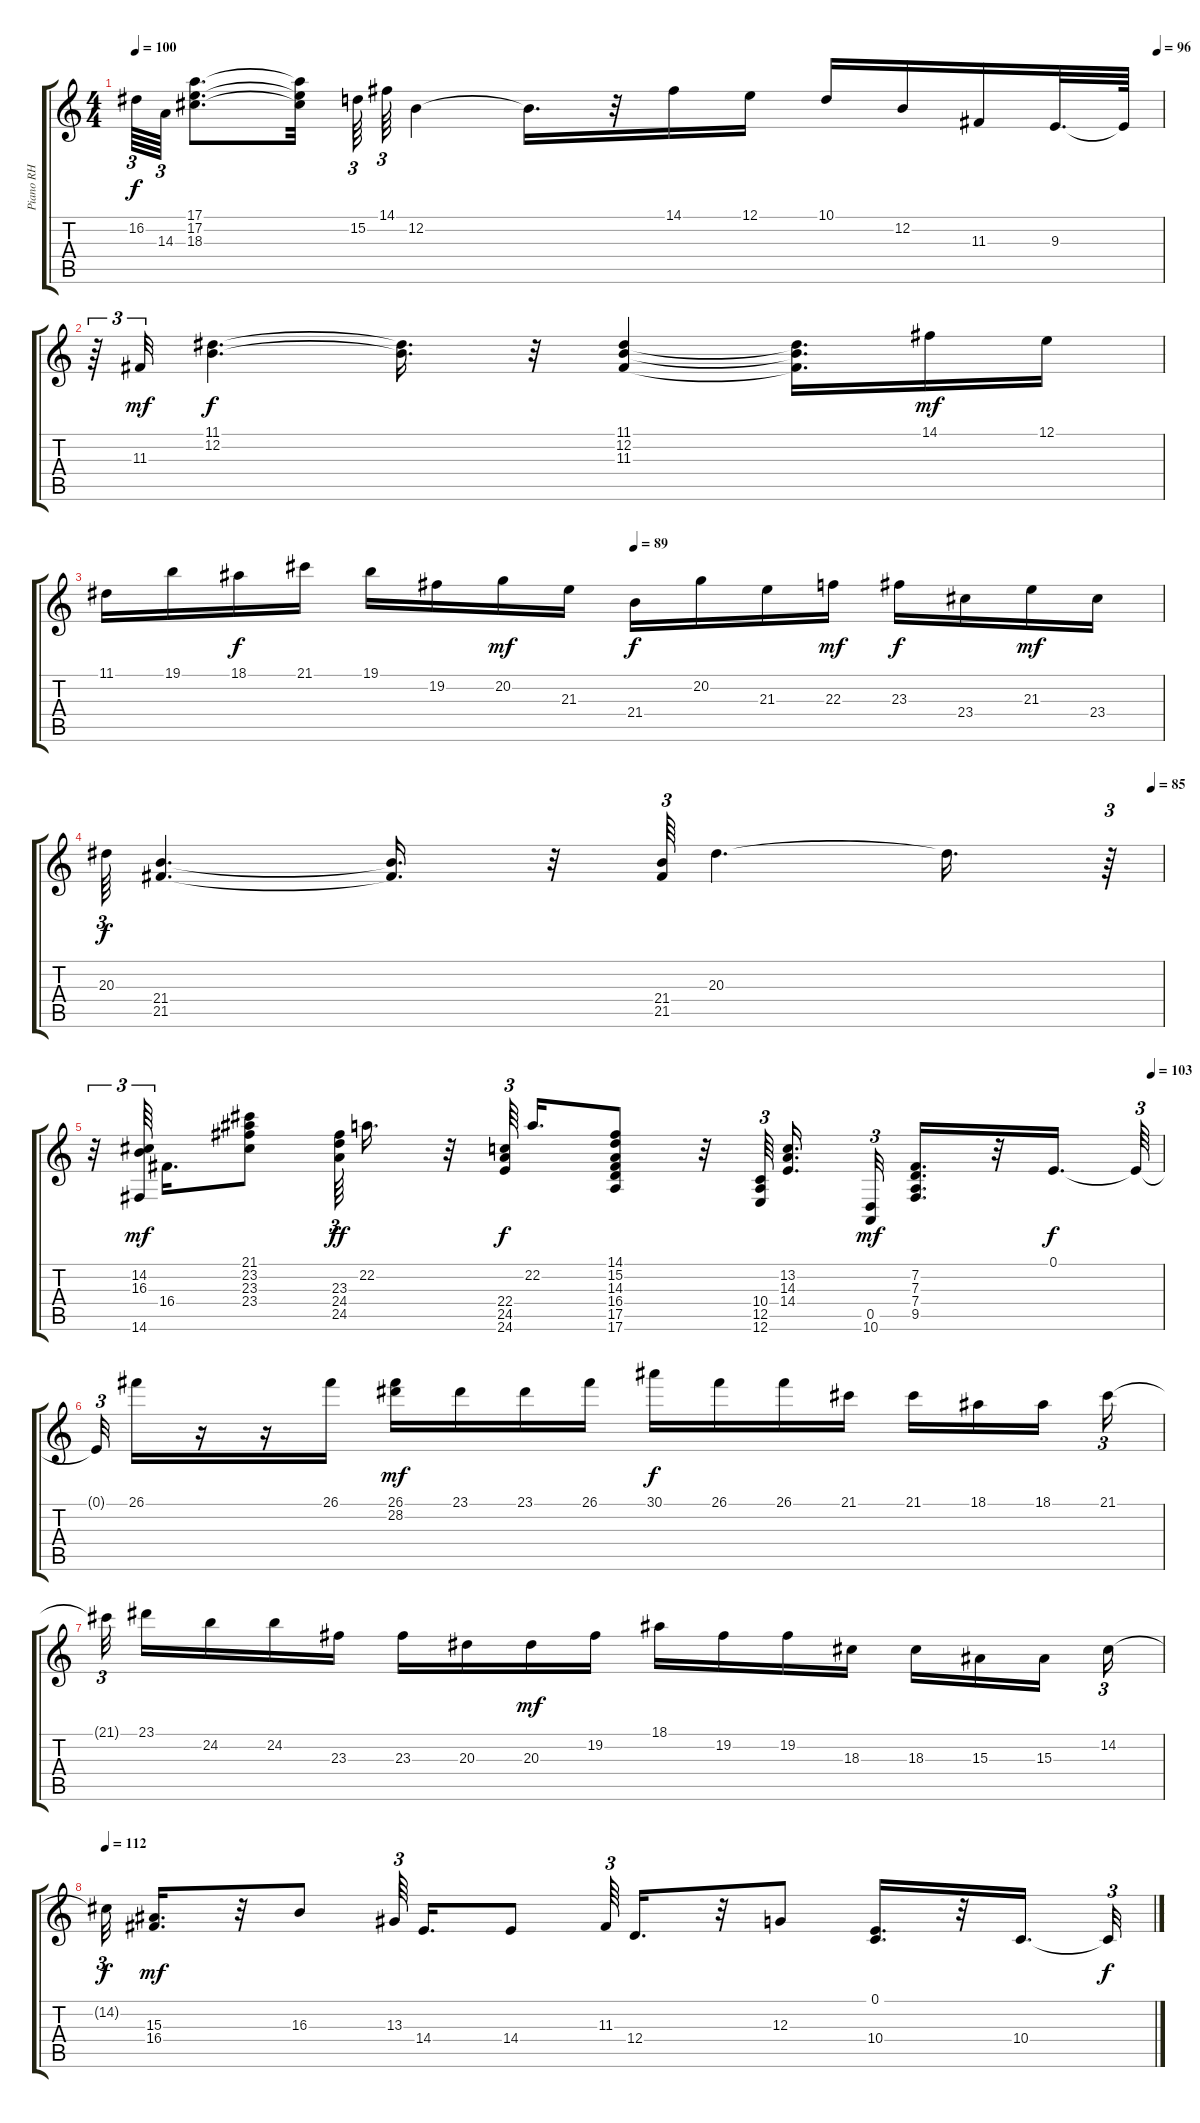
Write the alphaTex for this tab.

\track ("Piano RH" "Piano RH") {instrument acousticgrandpiano}
\staff {score tabs}
\tuning (E4 B3 G3 D3 A2 E2) {hide}
\ts (4 4)
\tempo 100
\tempo (96 0.9947916666666666)
\clef g2
\ks c
16.2{t}.64{tu (3 2) dy f} 14.3.64{tu (3 2)} (17.1 17.2 18.3).8{d} (17.1{t} 17.2{t} 18.3{t}).32 15.2.64{tu (3 2)} 14.1.64{tu (3 2)} 12.2.4 12.2{t}.16{d} r.32 14.1.16 12.1.16 10.1.16 12.2.16 11.3.16 9.3.32{d} 9.3{t}.64 |
r.64{tu (3 2)} 11.3.32{tu (3 2) dy mf} (11.1 12.2).4{d dy f} (11.1{t} 12.2{t}).16{d} r.32 (11.1 12.2 11.3).4 (11.1{t} 12.2{t} 11.3{t}).16{d} 14.1.16{dy mf} 12.1.16 |
\tempo (89 0.5)
11.1.16 19.1.16 18.1.16{dy f} 21.1.16 19.1.16 19.2.16 20.2.16{dy mf} 21.3.16 21.4.16{dy f} 20.2.16 21.3.16 22.3.16{dy mf} 23.3.16{dy f} 23.4.16 21.3.16{dy mf} 23.4.16 |
\tempo (85 0.9895833333333334)
20.3.64{tu (3 2) dy f} (21.4 21.5).4{d} (21.4{t} 21.5{t}).16{d} r.32 (21.4 21.5).64{tu (3 2)} 20.3.4{d} 20.3{t}.16{d} r.64{tu (3 2)} |
\tempo (103 0.9895833333333334)
r.32{tu (3 2)} (14.2 16.3 14.6).64{tu (3 2) dy mf beam splitsecondary} 16.4.16{d} (21.1 23.2 23.3 23.4).8 (23.3 24.4 24.5).64{tu (3 2) dy ff} 22.2.16{d} r.32 (22.4 24.5 24.6).64{tu (3 2) dy f beam splitsecondary} 22.2.16{d} (14.1 15.2 14.3 16.4 17.5 17.6).8 r.32 (10.4 12.5 12.6).64{tu (3 2)} (13.2 14.3 14.4).16{d} (0.5 10.6).32{tu (3 2) dy mf} (7.2 7.3 7.4 9.5).16{d} r.32 0.1.16{d dy f} 0.1{t}.64{tu (3 2)} |
0.1{t}.32{tu (3 2)} 26.1.16 r.16 r.16 26.1.16 (26.1 28.2).16{dy mf} 23.1.16 23.1.16 26.1.16 30.1.16{dy f} 26.1.16 26.1.16 21.1.16 21.1.16 18.1.16 18.1.16{beam splitsecondary} 21.1.16{tu (3 2)} |
21.1{t}.32{tu (3 2) beam splitsecondary} 23.1.16 24.2.16 24.2.16 23.3.16 23.3.16 20.3.16 20.3.16{dy mf} 19.2.16 18.1.16 19.2.16 19.2.16 18.3.16 18.3.16 15.3.16 15.3.16{beam splitsecondary} 14.2.16{tu (3 2)} |
\tempo 112
14.2{t}.32{tu (3 2) dy f} (15.3 16.4).16{d dy mf} r.32 16.3.8 13.3.64{tu (3 2) beam splitsecondary} 14.4.16{d} 14.4.8 11.3.64{tu (3 2)} 12.4.16{d} r.32 12.3.8 (0.1 10.4).16{d} r.32 10.4.16{d} 10.4{t}.32{tu (3 2) dy f}
